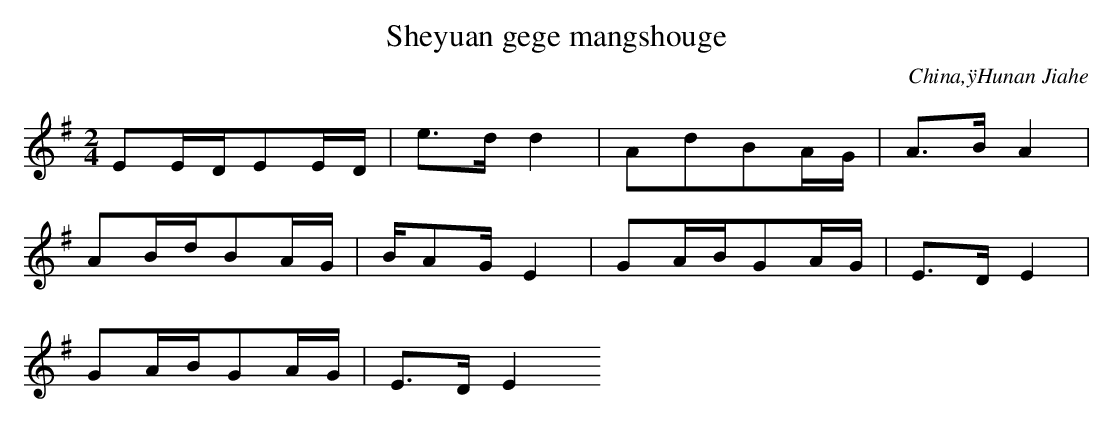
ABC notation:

X:1
T: Sheyuan gege mangshouge
O: China,ÿHunan Jiahe
M: 2/4
L: 1/16
K: G
E2EDE2ED | e3dd4 | A2d2B2AG | A3BA4 |
A2BdB2AG | BA2GE4 | G2ABG2AG | E3DE4 |
G2ABG2AG | E3DE4
